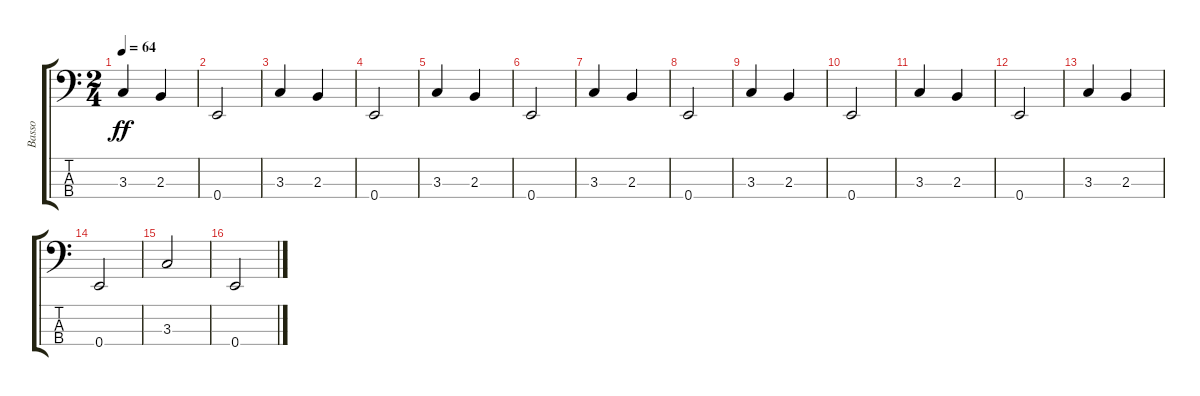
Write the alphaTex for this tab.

\track ("Basso" "Basso") {instrument electricbassfinger}
\staff {score tabs}
\tuning (G2 D2 A1 E1) {hide}
\ts (2 4)
\tempo 64
\clef f4
\ks c
3.3.4{dy ff} 2.3.4 |
0.4.2 |
3.3.4 2.3.4 |
0.4.2 |
3.3.4 2.3.4 |
0.4.2 |
3.3.4 2.3.4 |
0.4.2 |
3.3.4 2.3.4 |
0.4.2 |
3.3.4 2.3.4 |
0.4.2 |
3.3.4 2.3.4 |
0.4.2 |
3.3.2 |
0.4.2
